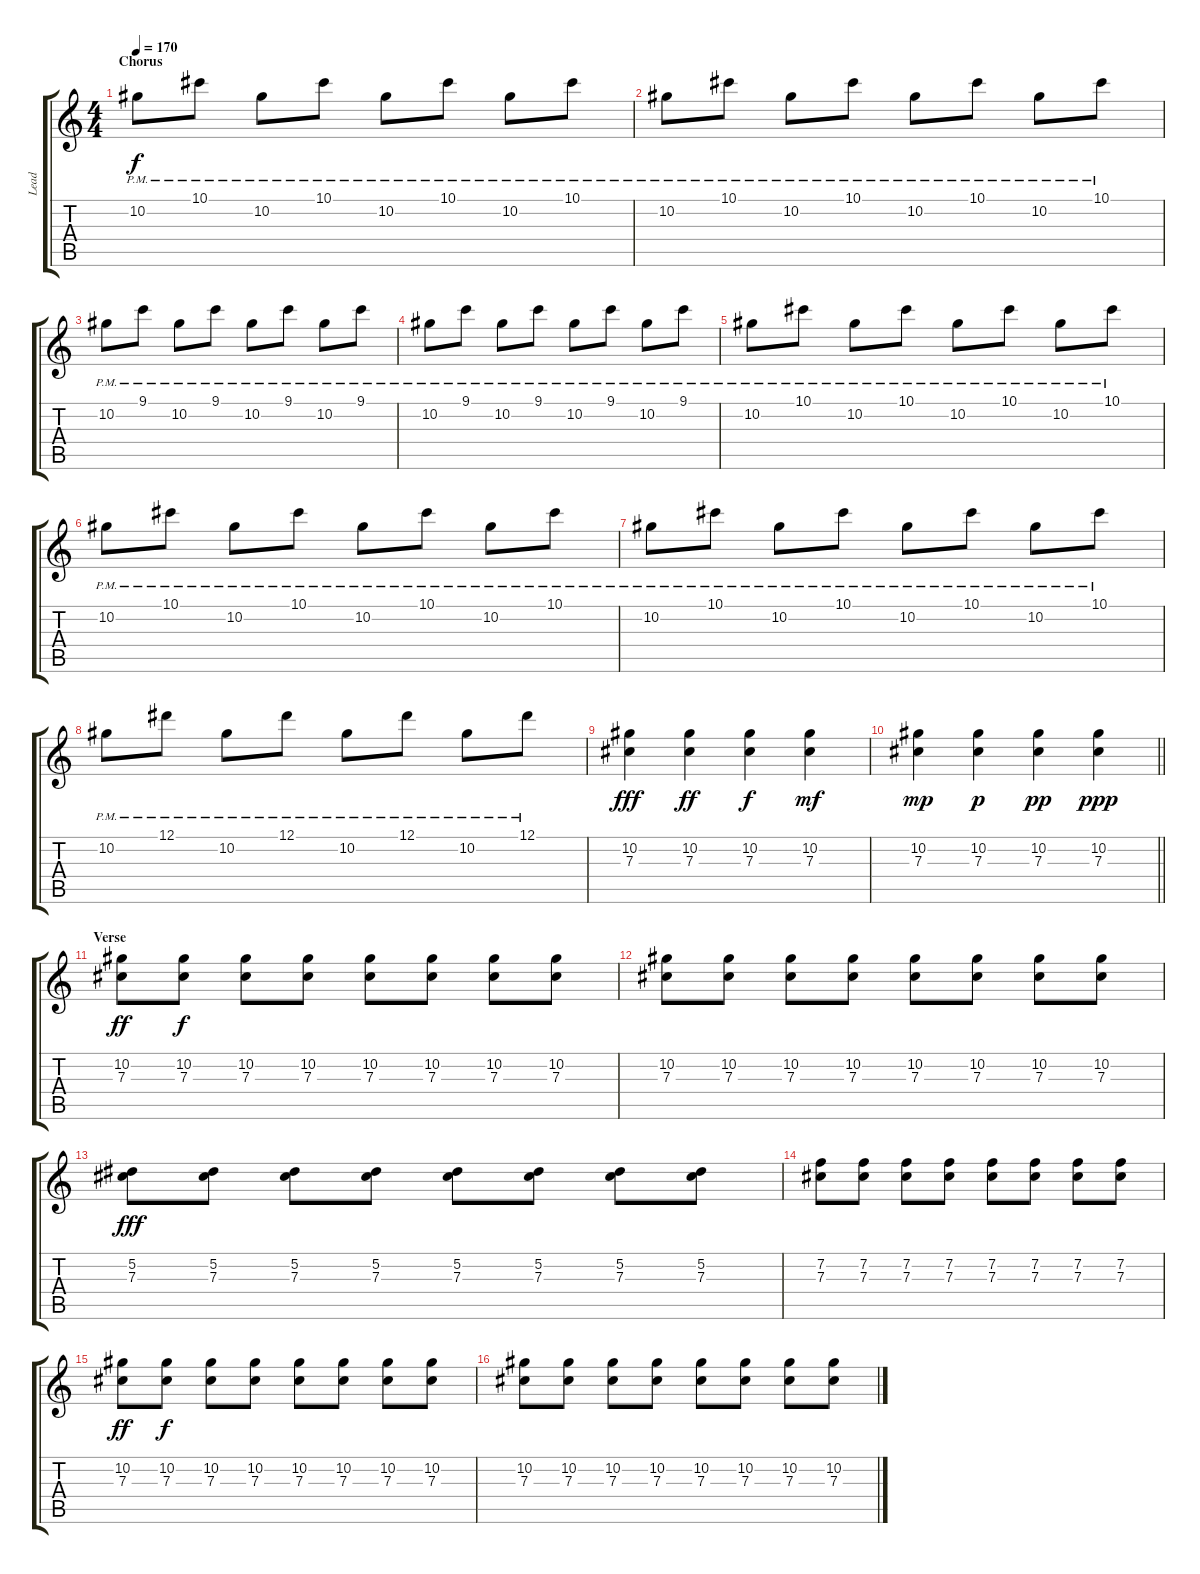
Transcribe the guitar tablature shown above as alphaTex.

\track ("Lead" "Lead") {instrument overdrivenguitar}
\staff {score tabs}
\tuning (Eb4 Bb3 Gb3 Db3 Ab2 Db2) {hide}
\ts (4 4)
\section ("" "Chorus")
\tempo 170
\clef g2
\ks c
10.2{pm}.8{dy f} 10.1{pm}.8 10.2{pm}.8 10.1{pm}.8 10.2{pm}.8 10.1{pm}.8 10.2{pm}.8 10.1{pm}.8 |
10.2{pm}.8 10.1{pm}.8 10.2{pm}.8 10.1{pm}.8 10.2{pm}.8 10.1{pm}.8 10.2{pm}.8 10.1{pm}.8 |
10.2{pm}.8 9.1{pm}.8 10.2{pm}.8 9.1{pm}.8 10.2{pm}.8 9.1{pm}.8 10.2{pm}.8 9.1{pm}.8 |
10.2{pm}.8 9.1{pm}.8 10.2{pm}.8 9.1{pm}.8 10.2{pm}.8 9.1{pm}.8 10.2{pm}.8 9.1{pm}.8 |
10.2{pm}.8 10.1{pm}.8 10.2{pm}.8 10.1{pm}.8 10.2{pm}.8 10.1{pm}.8 10.2{pm}.8 10.1{pm}.8 |
10.2{pm}.8 10.1{pm}.8 10.2{pm}.8 10.1{pm}.8 10.2{pm}.8 10.1{pm}.8 10.2{pm}.8 10.1{pm}.8 |
10.2{pm}.8 10.1{pm}.8 10.2{pm}.8 10.1{pm}.8 10.2{pm}.8 10.1{pm}.8 10.2{pm}.8 10.1{pm}.8 |
10.2{pm}.8 12.1{pm}.8 10.2{pm}.8 12.1{pm}.8 10.2{pm}.8 12.1{pm}.8 10.2{pm}.8 12.1{pm}.8 |
(10.2 7.3).4{dy fff} (10.2 7.3).4{dy ff} (10.2 7.3).4{dy f} (10.2 7.3).4{dy mf} |
\barLineRight lightlight
(10.2 7.3).4{dy mp} (10.2 7.3).4{dy p} (10.2 7.3).4{dy pp} (10.2 7.3).4{dy ppp} |
\section ("" "Verse")
(10.2 7.3).8{dy ff volume 11} (10.2 7.3).8{dy f} (10.2 7.3).8 (10.2 7.3).8 (10.2 7.3).8 (10.2 7.3).8 (10.2 7.3).8 (10.2 7.3).8 |
(10.2 7.3).8 (10.2 7.3).8 (10.2 7.3).8 (10.2 7.3).8 (10.2 7.3).8 (10.2 7.3).8 (10.2 7.3).8 (10.2 7.3).8 |
(5.2 7.3).8{dy fff} (5.2 7.3).8 (5.2 7.3).8 (5.2 7.3).8 (5.2 7.3).8 (5.2 7.3).8 (5.2 7.3).8 (5.2 7.3).8 |
(7.2 7.3).8 (7.2 7.3).8 (7.2 7.3).8 (7.2 7.3).8 (7.2 7.3).8 (7.2 7.3).8 (7.2 7.3).8 (7.2 7.3).8 |
(10.2 7.3).8{dy ff} (10.2 7.3).8{dy f} (10.2 7.3).8 (10.2 7.3).8 (10.2 7.3).8 (10.2 7.3).8 (10.2 7.3).8 (10.2 7.3).8 |
(10.2 7.3).8 (10.2 7.3).8 (10.2 7.3).8 (10.2 7.3).8 (10.2 7.3).8 (10.2 7.3).8 (10.2 7.3).8 (10.2 7.3).8
